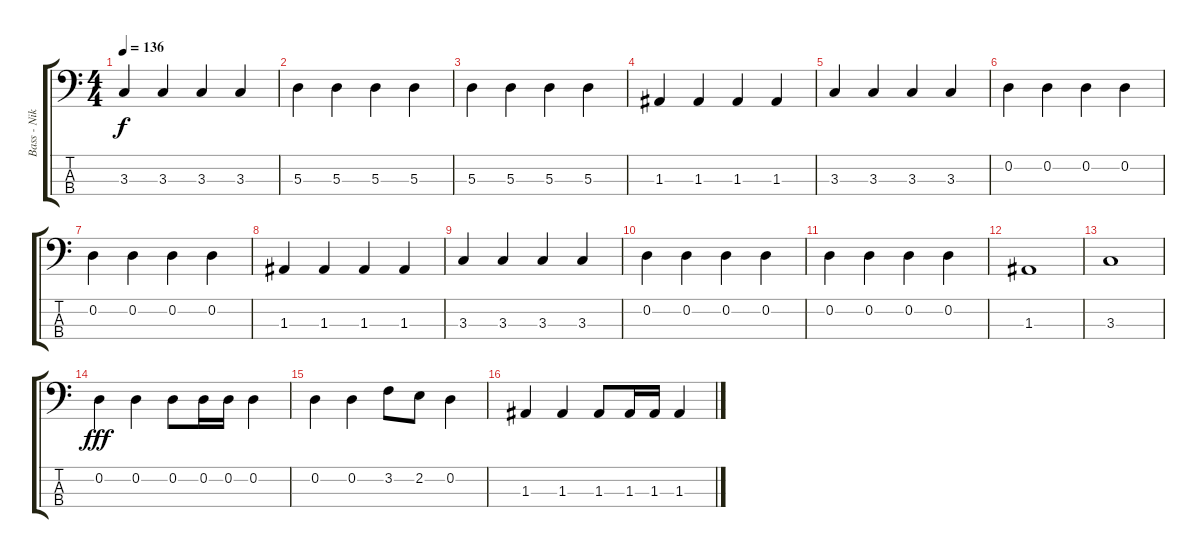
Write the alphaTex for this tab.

\track ("Bass - Nikolai" "Bass - Nik") {instrument electricbassfinger}
\staff {score tabs}
\tuning (G2 D2 A1 E1) {hide}
\ts (4 4)
\tempo 136
\clef f4
\ks c
3.3.4{dy f} 3.3.4 3.3.4 3.3.4 |
5.3.4 5.3.4 5.3.4 5.3.4 |
5.3.4 5.3.4 5.3.4 5.3.4 |
1.3.4 1.3.4 1.3.4 1.3.4 |
3.3.4 3.3.4 3.3.4 3.3.4 |
0.2.4 0.2.4 0.2.4 0.2.4 |
0.2.4 0.2.4 0.2.4 0.2.4 |
1.3.4 1.3.4 1.3.4 1.3.4 |
3.3.4 3.3.4 3.3.4 3.3.4 |
0.2.4 0.2.4 0.2.4 0.2.4 |
0.2.4 0.2.4 0.2.4 0.2.4 |
1.3.1 |
3.3.1 |
0.2.4{dy fff} 0.2.4 0.2.8 0.2.16 0.2.16 0.2.4 |
0.2.4 0.2.4 3.2.8 2.2.8 0.2.4 |
1.3.4 1.3.4 1.3.8 1.3.16 1.3.16 1.3.4
